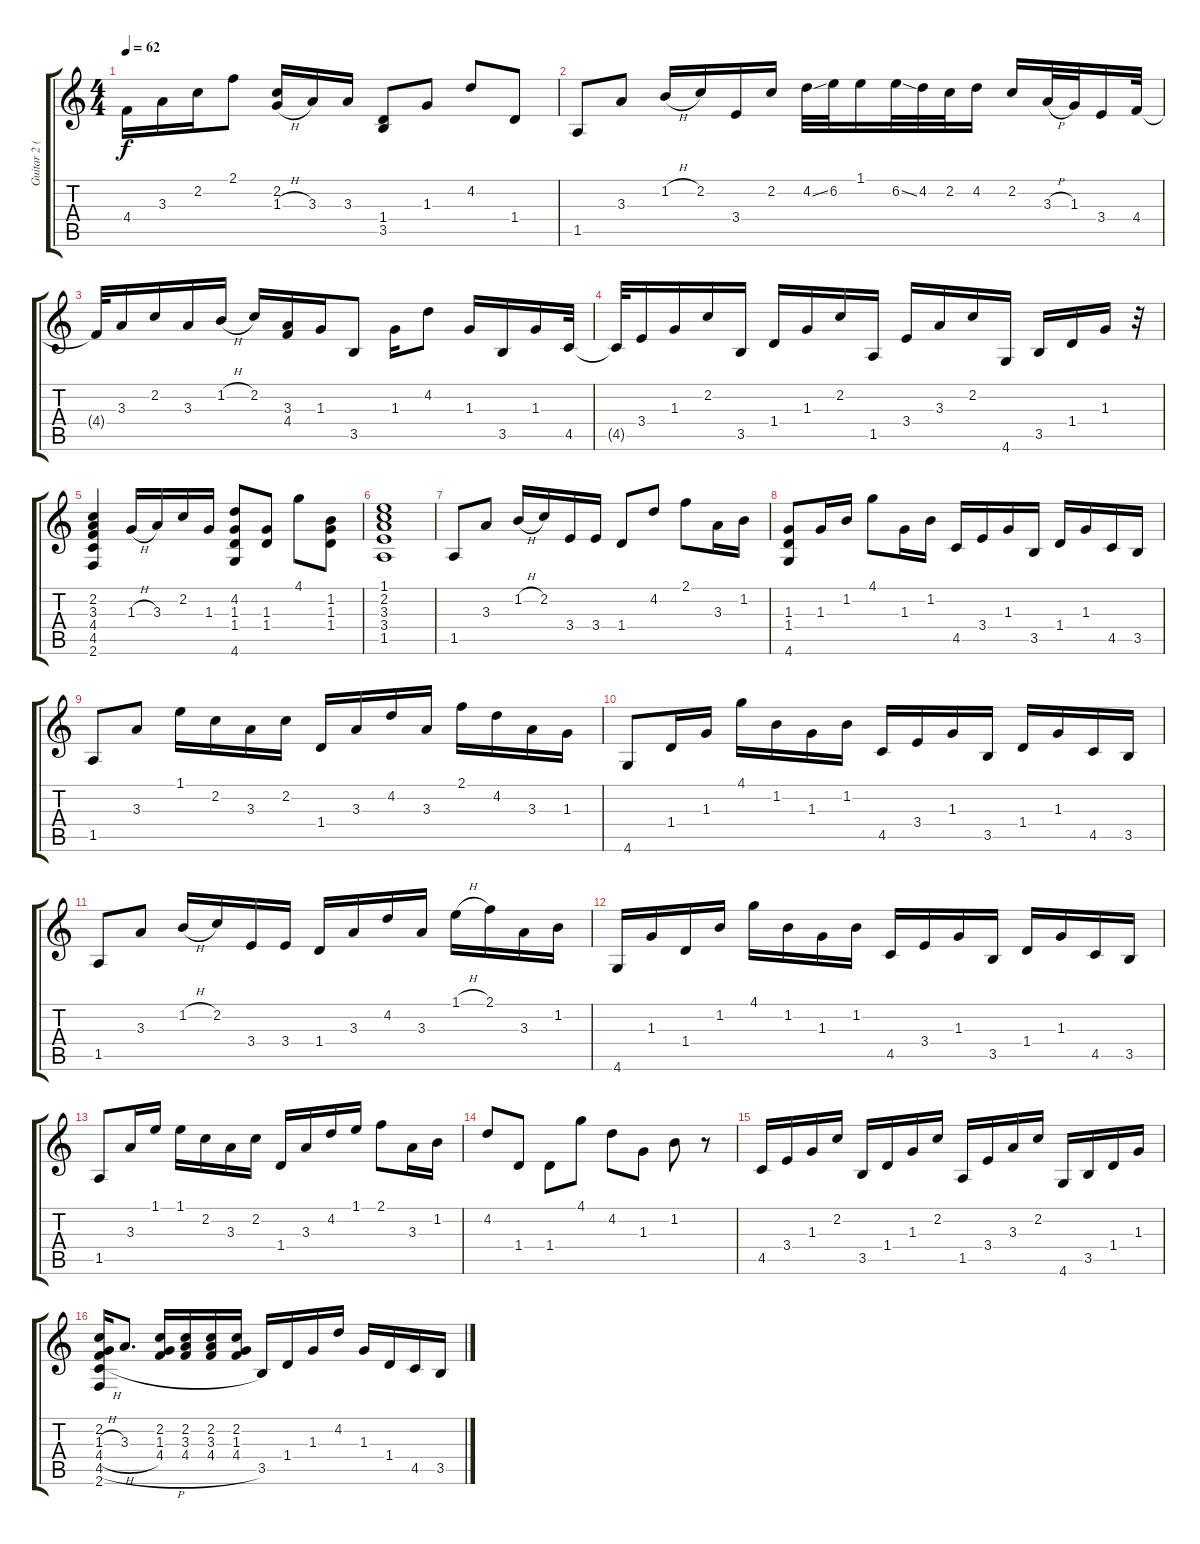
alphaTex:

\track ("Guitar 2 ( Acoustic )" "Guitar 2 (") {instrument acousticguitarsteel}
\staff {score tabs}
\tuning (Eb4 Bb3 Gb3 Db3 Ab2 Eb2) {hide}
\ts (4 4)
\tempo 62
\clef g2
\ks c
4.4.16{dy f} 3.3.16 2.2.16 2.1.8 (2.2 1.3{h}).16 3.3.16 3.3.16 (1.4 3.5).8 1.3.8 4.2.8 1.4.8 |
1.5.8 3.3.8 1.2{h}.16 2.2.16 3.4.16 2.2.16 4.2{ss}.32 6.2.32 1.1.16 6.2{ss}.32 4.2.32 2.2.32 4.2.16 2.2.16 3.3{h}.32 1.3.32 3.4.16 4.4.32 |
4.4{t}.32 3.3.16 2.2.16 3.3.16 1.2{h}.16 2.2.16 (3.3 4.4).16 1.3.16 3.5.8 1.3.16 4.2.8 1.3.16 3.5.16 1.3.16 4.5.32 |
4.5{t}.32 3.4.16 1.3.16 2.2.16 3.5.16 1.4.16 1.3.16 2.2.16 1.5.16 3.4.16 3.3.16 2.2.16 4.6.16 3.5.16 1.4.16 1.3.16 r.32 |
(2.2 3.3 4.4 4.5 2.6).4 1.3{h}.16 3.3.16 2.2.16 1.3.16 (4.2 1.3 1.4 4.6).8 (1.3 1.4).8 4.1.8 (1.2 1.3 1.4).8 |
(1.1 2.2 3.3 3.4 1.5).1 |
1.5.8 3.3.8 1.2{h}.16 2.2.16 3.4.16 3.4.16 1.4.8 4.2.8 2.1.8 3.3.16 1.2.16 |
(1.3 1.4 4.6).8 1.3.16 1.2.16 4.1.8 1.3.16 1.2.16 4.5.16 3.4.16 1.3.16 3.5.16 1.4.16 1.3.16 4.5.16 3.5.16 |
1.5.8 3.3.8 1.1.16 2.2.16 3.3.16 2.2.16 1.4.16 3.3.16 4.2.16 3.3.16 2.1.16 4.2.16 3.3.16 1.3.16 |
4.6.8 1.4.16 1.3.16 4.1.16 1.2.16 1.3.16 1.2.16 4.5.16 3.4.16 1.3.16 3.5.16 1.4.16 1.3.16 4.5.16 3.5.16 |
1.5.8 3.3.8 1.2{h}.16 2.2.16 3.4.16 3.4.16 1.4.16 3.3.16 4.2.16 3.3.16 1.1{h}.16 2.1.16 3.3.16 1.2.16 |
4.6.16 1.3.16 1.4.16 1.2.16 4.1.16 1.2.16 1.3.16 1.2.16 4.5.16 3.4.16 1.3.16 3.5.16 1.4.16 1.3.16 4.5.16 3.5.16 |
1.5.8 3.3.16 1.1.16 1.1.16 2.2.16 3.3.16 2.2.16 1.4.16 3.3.16 4.2.16 1.1.16 2.1.8 3.3.16 1.2.16 |
4.2.8 1.4.8 1.4.8 4.1.8 4.2.8 1.3.8 1.2.8 r.8 |
4.5.16 3.4.16 1.3.16 2.2.16 3.5.16 1.4.16 1.3.16 2.2.16 1.5.16 3.4.16 3.3.16 2.2.16 4.6.16 3.5.16 1.4.16 1.3.16 |
(2.2 1.3{h} 4.4{h} 4.5{h} 2.6).16 3.3.8{d} (2.2 1.3 4.4).16 (2.2 3.3 4.4).16 (2.2 3.3 4.4).16 (2.2 1.3 4.4).16 3.5.16 1.4.16 1.3.16 4.2.16 1.3.16 1.4.16 4.5.16 3.5.16
